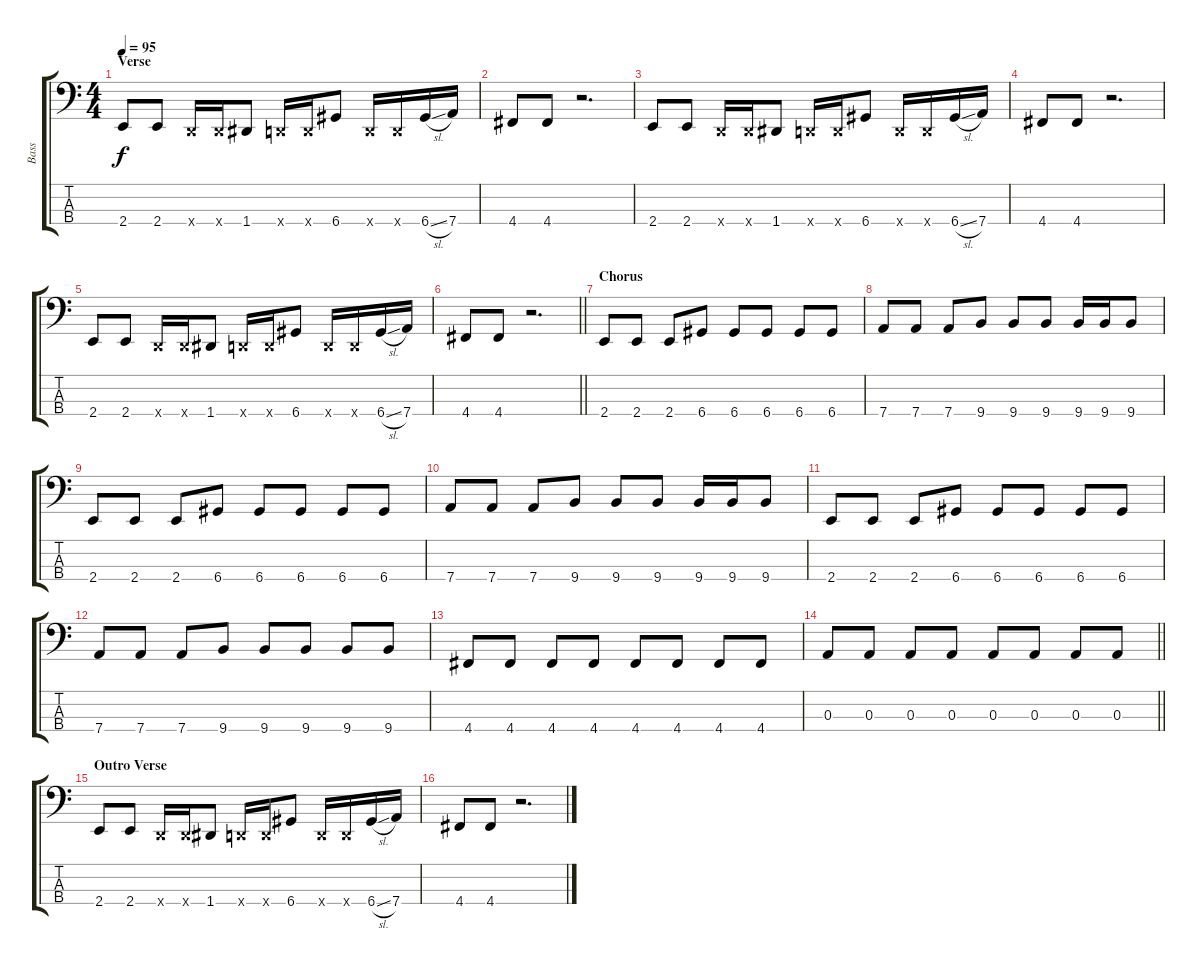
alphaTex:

\track ("Bass" "Bass") {instrument electricbasspick}
\staff {score tabs}
\tuning (G2 D2 A1 D1) {hide}
\ts (4 4)
\section ("" "Verse")
\tempo 95
\clef f4
\ks c
2.4.8{dy f instrument electricbasspick} 2.4.8 0.4{x}.16 0.4{x}.16 1.4.8 0.4{x}.16 0.4{x}.16 6.4.8 0.4{x}.16 0.4{x}.16 6.4{sl}.16 7.4.16 |
4.4.8 4.4.8 r.2{d} |
2.4.8{instrument electricbasspick} 2.4.8 0.4{x}.16 0.4{x}.16 1.4.8 0.4{x}.16 0.4{x}.16 6.4.8 0.4{x}.16 0.4{x}.16 6.4{sl}.16 7.4.16 |
4.4.8 4.4.8 r.2{d} |
2.4.8{instrument electricbasspick} 2.4.8 0.4{x}.16 0.4{x}.16 1.4.8 0.4{x}.16 0.4{x}.16 6.4.8 0.4{x}.16 0.4{x}.16 6.4{sl}.16 7.4.16 |
\barLineRight lightlight
4.4.8 4.4.8 r.2{d} |
\section ("" "Chorus")
2.4.8 2.4.8 2.4.8 6.4.8 6.4.8 6.4.8 6.4.8 6.4.8 |
7.4.8 7.4.8 7.4.8 9.4.8 9.4.8 9.4.8 9.4.16 9.4.16 9.4.8 |
2.4.8 2.4.8 2.4.8 6.4.8 6.4.8 6.4.8 6.4.8 6.4.8 |
7.4.8 7.4.8 7.4.8 9.4.8 9.4.8 9.4.8 9.4.16 9.4.16 9.4.8 |
2.4.8 2.4.8 2.4.8 6.4.8 6.4.8 6.4.8 6.4.8 6.4.8 |
7.4.8 7.4.8 7.4.8 9.4.8 9.4.8 9.4.8 9.4.8 9.4.8 |
4.4.8 4.4.8 4.4.8 4.4.8 4.4.8 4.4.8 4.4.8 4.4.8 |
\barLineRight lightlight
0.3.8 0.3.8 0.3.8 0.3.8 0.3.8 0.3.8 0.3.8 0.3.8 |
\section ("" "Outro Verse")
2.4.8{instrument electricbasspick} 2.4.8 0.4{x}.16 0.4{x}.16 1.4.8 0.4{x}.16 0.4{x}.16 6.4.8 0.4{x}.16 0.4{x}.16 6.4{sl}.16 7.4.16 |
4.4.8 4.4.8 r.2{d}
